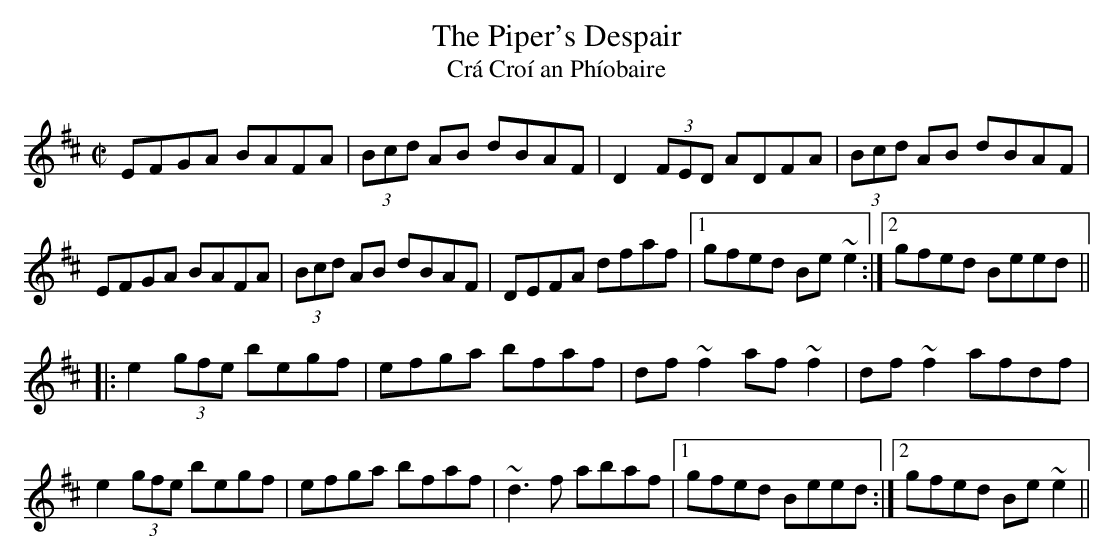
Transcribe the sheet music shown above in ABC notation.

X:1
T:Piper's Despair, The
T:Crá Croí an Phíobaire
M:C|
K:Edor
EFGA BAFA|(3Bcd AB dBAF|D2 (3FED ADFA|(3Bcd AB dBAF|
EFGA BAFA|(3Bcd AB dBAF|DEFA dfaf|1 gfed Be~e2:|2 gfed Beed||
|:e2 (3gfe begf|efga bfaf|df~f2 af~f2|df~f2 afdf|
e2 (3gfe begf|efga bfaf|~d3f abaf|1 gfed Beed:|2 gfed Be~e2||
